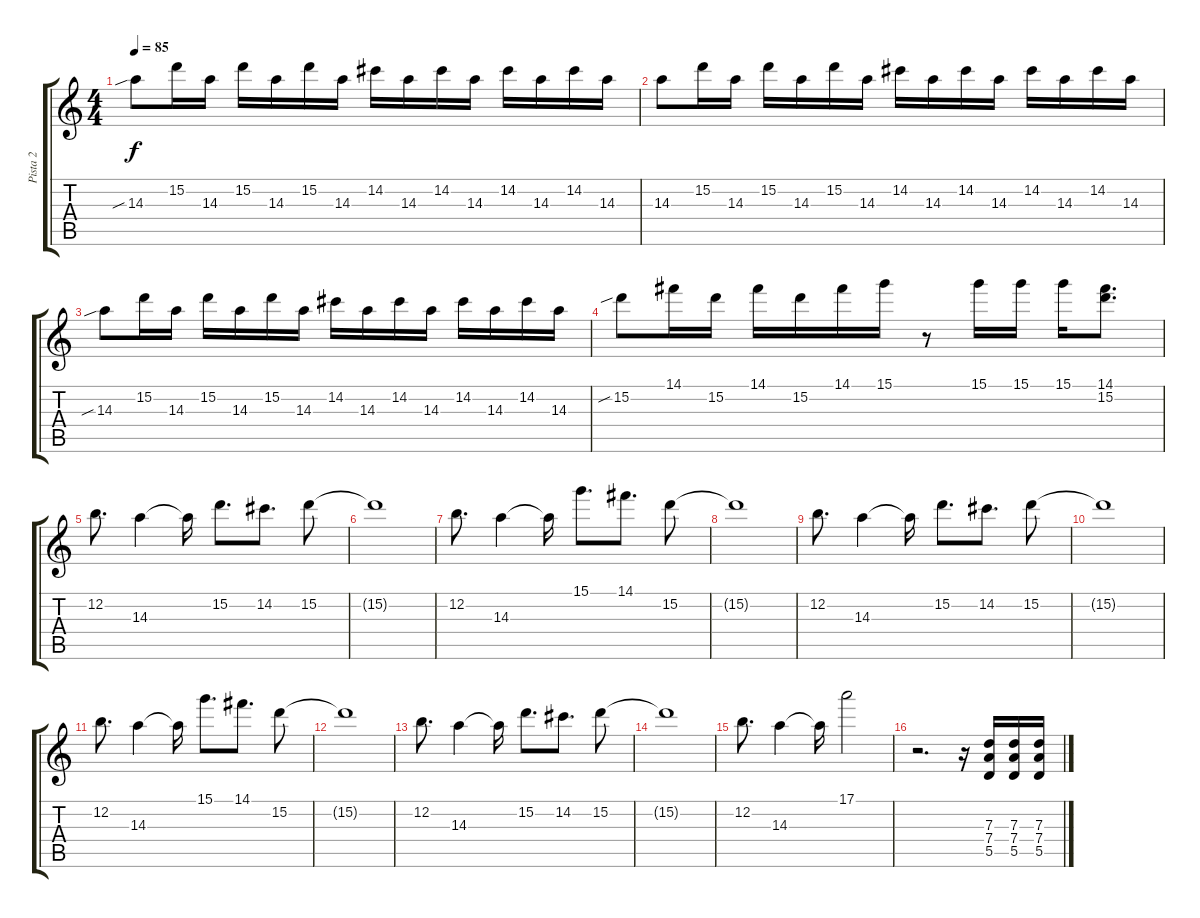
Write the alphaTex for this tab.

\track ("Pista 2" "Pista 2") {instrument distortionguitar}
\staff {score tabs}
\tuning (E4 B3 G3 D3 A2 E2) {hide}
\ts (4 4)
\tempo 85
\clef g2
\ks c
14.3{sib}.8{dy f} 15.2.16 14.3.16 15.2.16 14.3.16 15.2.16 14.3.16 14.2.16 14.3.16 14.2.16 14.3.16 14.2.16 14.3.16 14.2.16 14.3.16 |
14.3.8 15.2.16 14.3.16 15.2.16 14.3.16 15.2.16 14.3.16 14.2.16 14.3.16 14.2.16 14.3.16 14.2.16 14.3.16 14.2.16 14.3.16 |
14.3{sib}.8 15.2.16 14.3.16 15.2.16 14.3.16 15.2.16 14.3.16 14.2.16 14.3.16 14.2.16 14.3.16 14.2.16 14.3.16 14.2.16 14.3.16 |
15.2{sib}.8 14.1.16 15.2.16 14.1.16 15.2.16 14.1.16 15.1.16 r.8 15.1.16 15.1.16 15.1.16 (14.1 15.2).8{d} |
12.2.8{d} 14.3.4 14.3{t}.16 15.2.8{d} 14.2.8{d} 15.2.8 |
15.2{t}.1 |
12.2.8{d} 14.3.4 14.3{t}.16 15.1.8{d} 14.1.8{d} 15.2.8 |
15.2{t}.1 |
12.2.8{d} 14.3.4 14.3{t}.16 15.2.8{d} 14.2.8{d} 15.2.8 |
15.2{t}.1 |
12.2.8{d} 14.3.4 14.3{t}.16 15.1.8{d} 14.1.8{d} 15.2.8 |
15.2{t}.1 |
12.2.8{d} 14.3.4 14.3{t}.16 15.2.8{d} 14.2.8{d} 15.2.8 |
15.2{t}.1 |
12.2.8{d} 14.3.4 14.3{t}.16 17.1.2 |
r.2{d} r.16 (7.3 7.4 5.5).16 (7.3 7.4 5.5).16 (7.3 7.4 5.5).16
